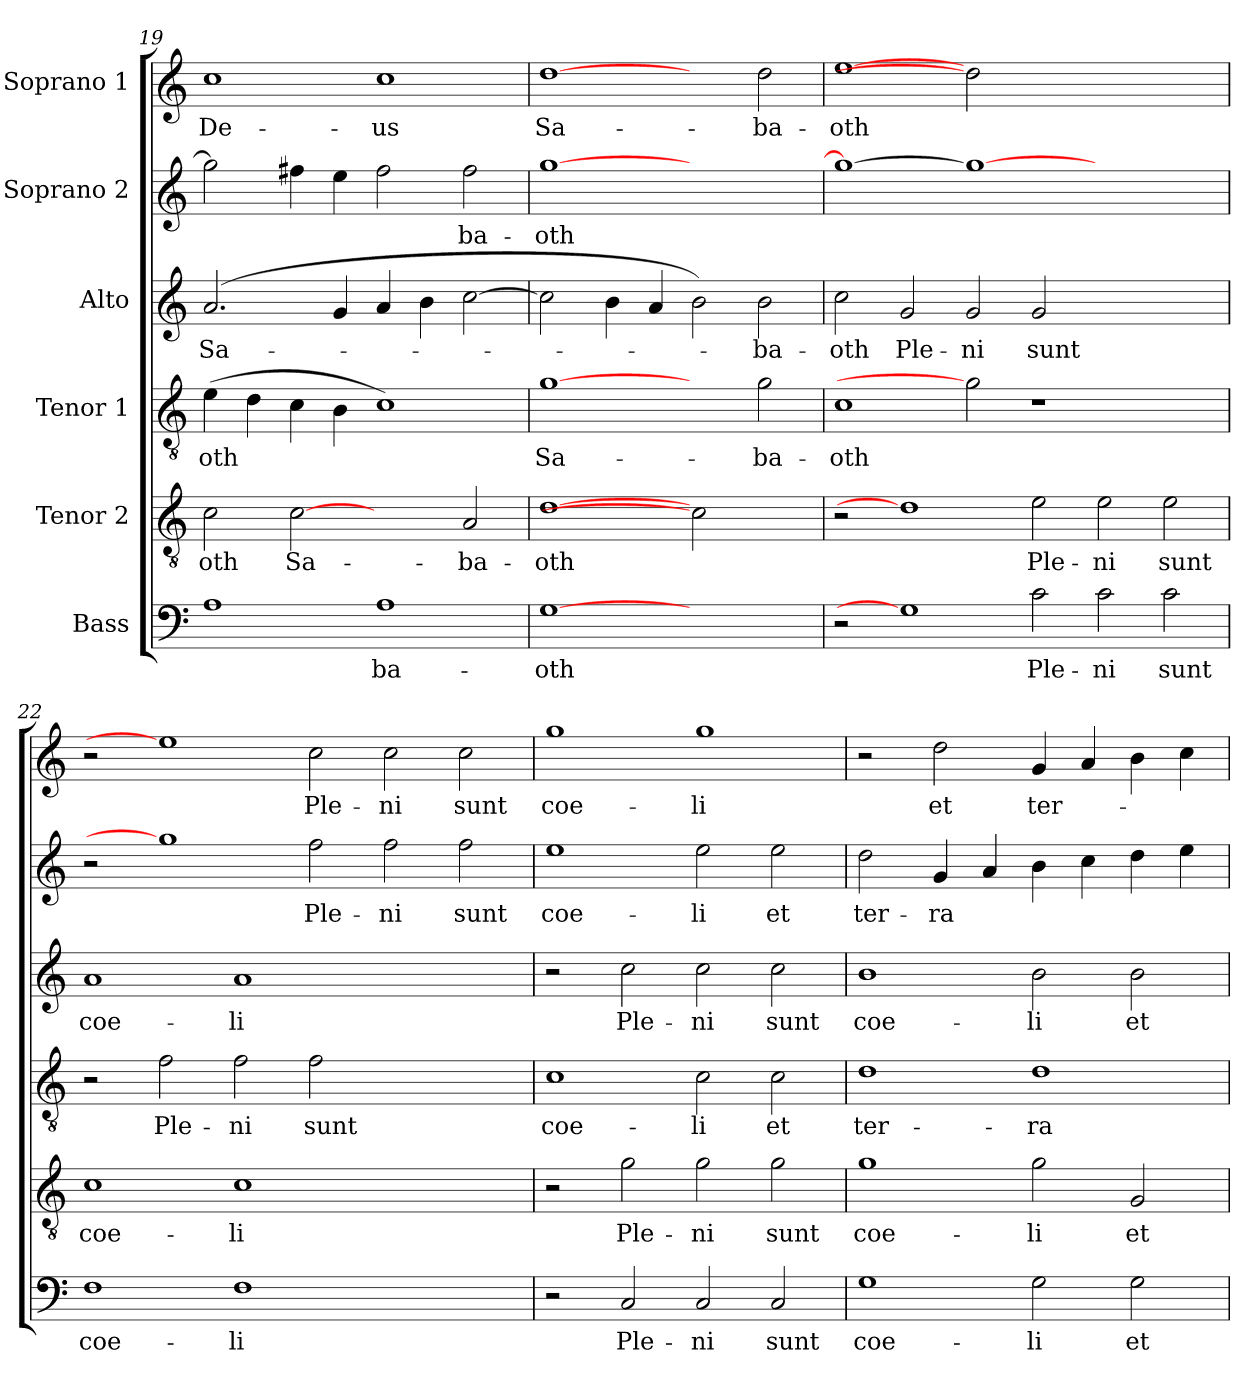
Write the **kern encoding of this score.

**kern	**text	**kern	**text	**kern	**text	**kern	**text	**kern	**text	**kern	**text
*part6	*part6	*part5	*part5	*part4	*part4	*part3	*part3	*part2	*part2	*part1	*part1
*staff6	*staff6	*staff5	*staff5	*staff4	*staff4	*staff3	*staff3	*staff2	*staff2	*staff1	*staff1
*I"Bass	*	*I"Tenor 2	*	*I"Tenor 1	*	*I"Alto	*	*I"Soprano 2	*	*I"Soprano 1	*
*clefF4	*	*clefGv2	*	*clefGv2	*	*clefG2	*	*clefG2	*	*clefG2	*
*k[]	*	*k[]	*	*k[]	*	*k[]	*	*k[]	*	*k[]	*
*C:	*	*C:	*	*C:	*	*C:	*	*C:	*	*C:	*
=19	=19	=19	=19	=19	=19	=19	=19	=19	=19	=19	=19
1A	.	2c\	-oth	(4e\	-oth	(2.a/	Sa-	2gg\]	.	1cc	De-
.	.	.	.	4d\	.	.	.	.	.	.	.
.	.	[2c	Sa-	4c\	.	.	.	4ff#X\	.	.	.
.	.	.	.	4B\	.	4g/	.	4ee\	.	.	.
1A	-ba-	2ryy	.	1c)	.	4a/	.	2ff#\	.	1cc	-us
.	.	.	.	.	.	4b\	.	.	.	.	.
.	.	2A/	-ba-	.	.	[2cc\	.	2ff#\	-ba-	.	.
=20	=20	=20	=20	=20	=20	=20	=20	=20	=20	=20	=20
[1G	-oth	[1d	-oth	[1g	Sa-	2cc\]	.	[1gg	-oth	[1dd	Sa-
.	.	.	.	.	.	4b\	.	.	.	.	.
.	.	.	.	.	.	4a/	.	.	.	.	.
1ryy	.	2c]	.	2ryy	.	2b\)	.	1ryy	.	2ryy	.
.	.	2ryy	.	2g\	-ba-	2b\	-ba-	.	.	2dd\	-ba-
!!LO:LB:g=z
=21	=21	=21	=21	=21	=21	=21	=21	=21	=21	=21	=21
2r	.	2r	.	1c	-oth	2cc\	-oth	1gg_	.	[1ee	-oth
1G]	.	1d]	.	.	.	2g/	Ple-	.	.	.	.
.	.	.	.	2g]	.	2g/	-ni	1gg_	.	2dd]	.
2c\	Ple-	2e\	Ple-	1r	.	2g/	sunt	.	.	1.ryy	.
2c\	-ni	2e\	-ni	.	.	1ryy	.	1ryy	.	.	.
2c\	sunt	2e\	sunt	2ryy	.	.	.	.	.	.	.
=22	=22	=22	=22	=22	=22	=22	=22	=22	=22	=22	=22
1F	coe-	1c	coe-	2r	.	1a	coe-	2r	.	2r	.
.	.	.	.	2f\	Ple-	.	.	1gg]	.	1ee]	.
1F	-li	1c	-li	2f\	-ni	1a	-li	.	.	.	.
.	.	.	.	2f\	sunt	.	.	2ff\	Ple-	2cc\	Ple-
1ryy	.	1ryy	.	1ryy	.	1ryy	.	2ff\	-ni	2cc\	-ni
.	.	.	.	.	.	.	.	2ff\	sunt	2cc\	sunt
=23	=23	=23	=23	=23	=23	=23	=23	=23	=23	=23	=23
2r	.	2r	.	1c	coe-	2r	.	1ee	coe-	1gg	coe-
2C/	Ple-	2g\	Ple-	.	.	2cc\	Ple-	.	.	.	.
2C/	-ni	2g\	-ni	2c\	-li	2cc\	-ni	2ee\	-li	1gg	-li
2C/	sunt	2g\	sunt	2c\	et	2cc\	sunt	2ee\	et	.	.
=24	=24	=24	=24	=24	=24	=24	=24	=24	=24	=24	=24
1G	coe-	1g	coe-	1d	ter-	1b	coe-	2dd\	ter-	2r	.
.	.	.	.	.	.	.	.	4g/	-ra	2dd\	et
.	.	.	.	.	.	.	.	4a/	.	.	.
2G\	-li	2g\	-li	1d	-ra	2b\	-li	4b\	.	4g/	ter-
.	.	.	.	.	.	.	.	4cc\	.	4a/	.
2G\	et	2G/	et	.	.	2b\	et	4dd\	.	4b\	.
.	.	.	.	.	.	.	.	4ee\	.	4cc\	.
=	=	=	=	=	=	=	=	=	=	=	=
*-	*-	*-	*-	*-	*-	*-	*-	*-	*-	*-	*-
